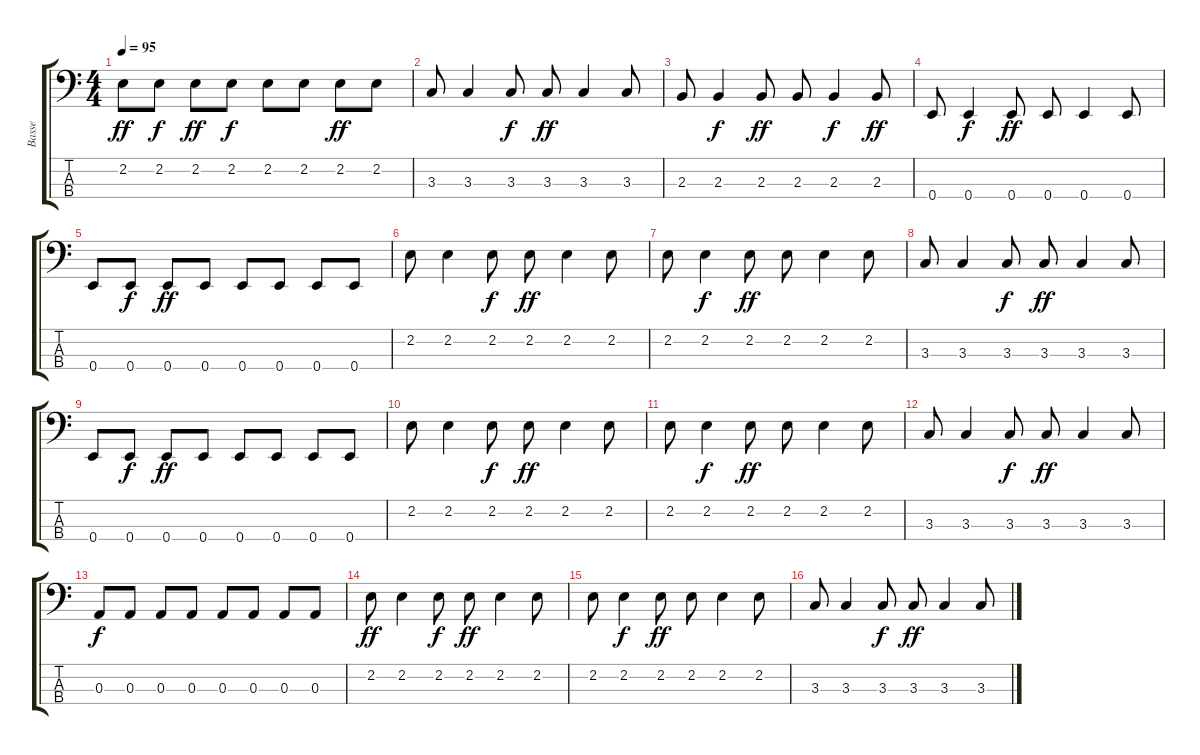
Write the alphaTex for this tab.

\track ("Basse" "Basse") {instrument electricbassfinger}
\staff {score tabs}
\tuning (G2 D2 A1 E1) {hide}
\ts (4 4)
\tempo 95
\clef f4
\ks c
2.2.8{dy ff} 2.2.8{dy f} 2.2.8{dy ff} 2.2.8{dy f} 2.2.8 2.2.8 2.2.8{dy ff} 2.2.8 |
3.3.8 3.3.4 3.3.8{dy f} 3.3.8{dy ff} 3.3.4 3.3.8 |
2.3.8 2.3.4{dy f} 2.3.8{dy ff} 2.3.8 2.3.4{dy f} 2.3.8{dy ff} |
0.4.8 0.4.4{dy f} 0.4.8{dy ff} 0.4.8 0.4.4 0.4.8 |
0.4.8 0.4.8{dy f} 0.4.8{dy ff} 0.4.8 0.4.8 0.4.8 0.4.8 0.4.8 |
2.2.8 2.2.4 2.2.8{dy f} 2.2.8{dy ff} 2.2.4 2.2.8 |
2.2.8 2.2.4{dy f} 2.2.8{dy ff} 2.2.8 2.2.4 2.2.8 |
3.3.8 3.3.4 3.3.8{dy f} 3.3.8{dy ff} 3.3.4 3.3.8 |
0.4.8 0.4.8{dy f} 0.4.8{dy ff} 0.4.8 0.4.8 0.4.8 0.4.8 0.4.8 |
2.2.8 2.2.4 2.2.8{dy f} 2.2.8{dy ff} 2.2.4 2.2.8 |
2.2.8 2.2.4{dy f} 2.2.8{dy ff} 2.2.8 2.2.4 2.2.8 |
3.3.8 3.3.4 3.3.8{dy f} 3.3.8{dy ff} 3.3.4 3.3.8 |
0.3.8{dy f} 0.3.8 0.3.8 0.3.8 0.3.8 0.3.8 0.3.8 0.3.8 |
2.2.8{dy ff} 2.2.4 2.2.8{dy f} 2.2.8{dy ff} 2.2.4 2.2.8 |
2.2.8 2.2.4{dy f} 2.2.8{dy ff} 2.2.8 2.2.4 2.2.8 |
3.3.8 3.3.4 3.3.8{dy f} 3.3.8{dy ff} 3.3.4 3.3.8
